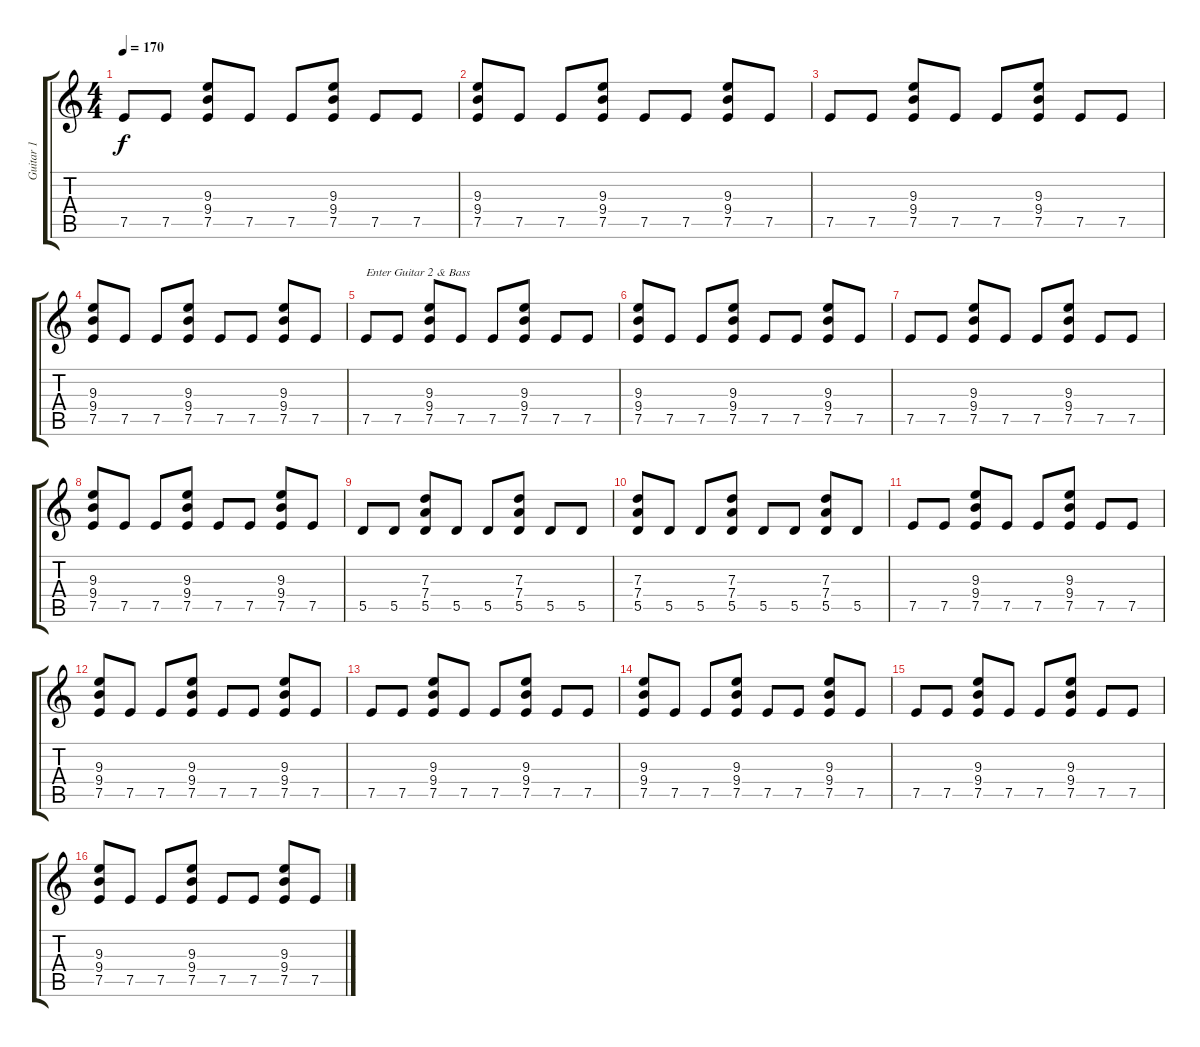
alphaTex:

\track ("Guitar 1" "Guitar 1") {instrument distortionguitar}
\staff {score tabs}
\tuning (E4 B3 G3 D3 A2 E2) {hide}
\ts (4 4)
\tempo 170
\clef g2
\ks c
7.5.8{dy f instrument distortionguitar} 7.5.8 (9.3 9.4 7.5).8 7.5.8 7.5.8 (9.3 9.4 7.5).8 7.5.8 7.5.8 |
(9.3 9.4 7.5).8 7.5.8 7.5.8 (9.3 9.4 7.5).8 7.5.8 7.5.8 (9.3 9.4 7.5).8 7.5.8 |
7.5.8 7.5.8 (9.3 9.4 7.5).8 7.5.8 7.5.8 (9.3 9.4 7.5).8 7.5.8 7.5.8 |
(9.3 9.4 7.5).8 7.5.8 7.5.8 (9.3 9.4 7.5).8 7.5.8 7.5.8 (9.3 9.4 7.5).8 7.5.8 |
7.5.8{txt "Enter Guitar 2 & Bass"} 7.5.8 (9.3 9.4 7.5).8 7.5.8 7.5.8 (9.3 9.4 7.5).8 7.5.8 7.5.8 |
(9.3 9.4 7.5).8 7.5.8 7.5.8 (9.3 9.4 7.5).8 7.5.8 7.5.8 (9.3 9.4 7.5).8 7.5.8 |
7.5.8 7.5.8 (9.3 9.4 7.5).8 7.5.8 7.5.8 (9.3 9.4 7.5).8 7.5.8 7.5.8 |
(9.3 9.4 7.5).8 7.5.8 7.5.8 (9.3 9.4 7.5).8 7.5.8 7.5.8 (9.3 9.4 7.5).8 7.5.8 |
5.5.8 5.5.8 (7.3 7.4 5.5).8 5.5.8 5.5.8 (7.3 7.4 5.5).8 5.5.8 5.5.8 |
(7.3 7.4 5.5).8 5.5.8 5.5.8 (7.3 7.4 5.5).8 5.5.8 5.5.8 (7.3 7.4 5.5).8 5.5.8 |
7.5.8 7.5.8 (9.3 9.4 7.5).8 7.5.8 7.5.8 (9.3 9.4 7.5).8 7.5.8 7.5.8 |
(9.3 9.4 7.5).8 7.5.8 7.5.8 (9.3 9.4 7.5).8 7.5.8 7.5.8 (9.3 9.4 7.5).8 7.5.8 |
7.5.8 7.5.8 (9.3 9.4 7.5).8 7.5.8 7.5.8 (9.3 9.4 7.5).8 7.5.8 7.5.8 |
(9.3 9.4 7.5).8 7.5.8 7.5.8 (9.3 9.4 7.5).8 7.5.8 7.5.8 (9.3 9.4 7.5).8 7.5.8 |
7.5.8 7.5.8 (9.3 9.4 7.5).8 7.5.8 7.5.8 (9.3 9.4 7.5).8 7.5.8 7.5.8 |
(9.3 9.4 7.5).8 7.5.8 7.5.8 (9.3 9.4 7.5).8 7.5.8 7.5.8 (9.3 9.4 7.5).8 7.5.8
